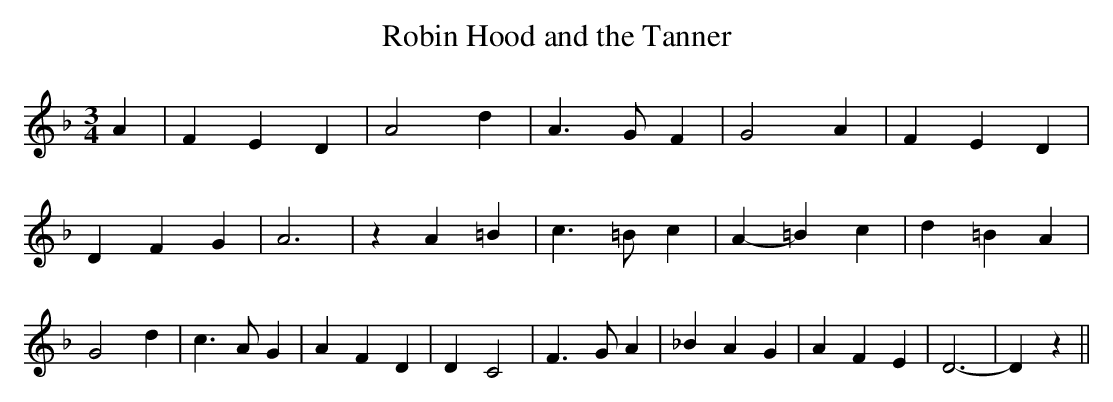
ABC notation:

X:1
T:Robin Hood and the Tanner
M:3/4
L:1/4
K:F
 A| F E D| A2 d| A3/2 G/2 F| G2 A| F- E D| D F G| A3| z A =B| c3/2 =B/2 c|\
 A- =B c| d =B A| G2 d| c3/2 A/2 G| A F D| D- C2| F3/2- G/2 A| _B A G|\
 A F E| D3-| D z||
